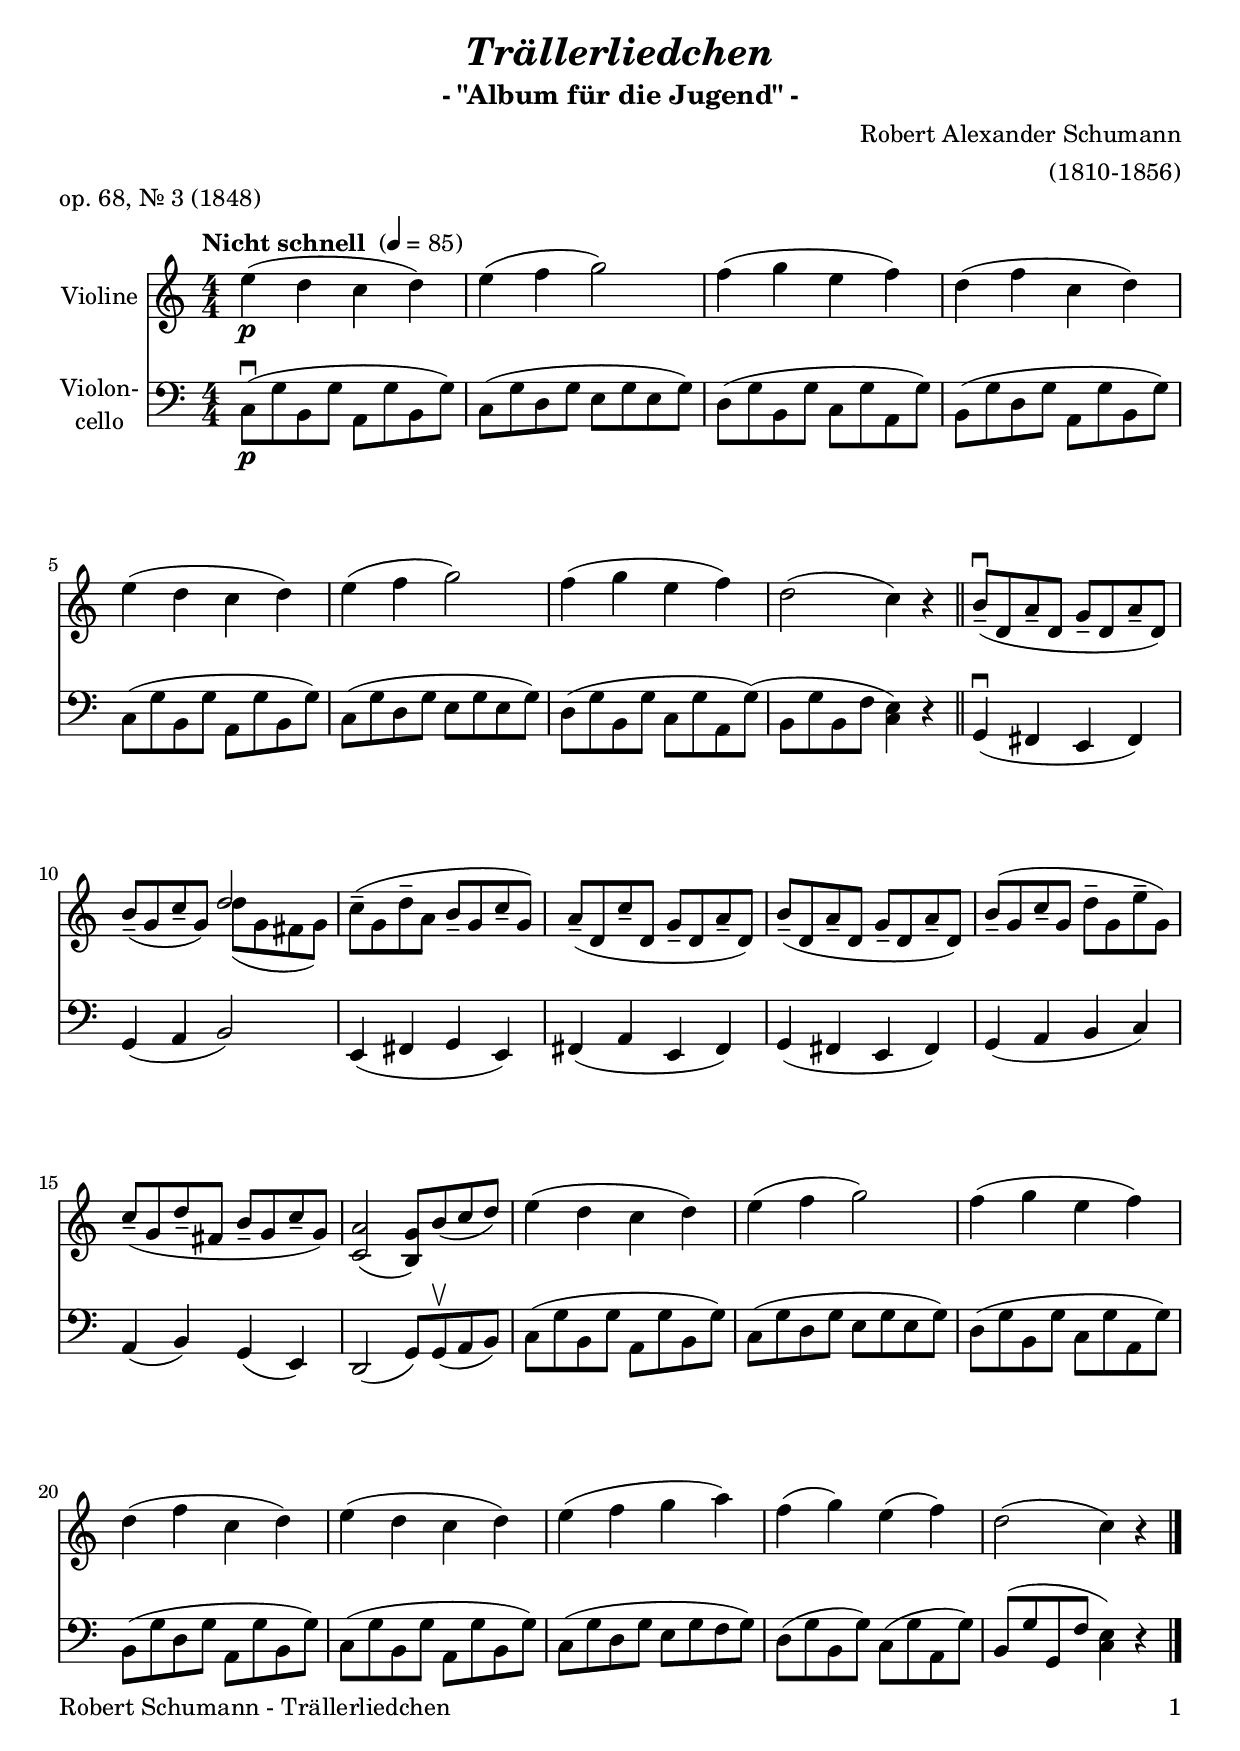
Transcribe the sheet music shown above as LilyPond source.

\version "2.18.2"
\include "deutsch.ly"

#(set-global-staff-size 21)

\header {
  title     = \markup \bold \italic "Trällerliedchen"
  subtitle  = "- \"Album für die Jugend\" -"
  composer  = "Robert Alexander Schumann"
  arranger  = "(1810-1856)"
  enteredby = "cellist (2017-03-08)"
  piece     = "op. 68, Nr. 3 (1848)"
}

voiceconsts = {
  \key c \major
  \time 4/4
  \clef "treble"
  \numericTimeSignature
%  \compressFullBarRests
  \set tupletSpannerDuration = #(ly:make-moment 1 4)
  % Set default beaming for all staves
%  \set Timing.beamExceptions = #'()
%  \set Timing.baseMoment     = #(ly:make-moment 1 4)
%  \set Timing.beatStructure  = #'(1 1)
  \tempo "Nicht schnell " 4=85
}

mivl = "violin"
miba = "cello"

va = \relative c'' {
  \voiceconsts

  e4(\p d c d)
  e( f g2)
  f4( g e f)
  d( f c d)

  e( d c d)
  e( f g2)
  f4( g e f)
  d2( c4) r \bar "||"

  h8(--\downbow d, a'-- d, g-- d a'-- d,)
  h'(-- g c-- g) << d'2 \\ { d8( g, fis g) } >>
  c(-- g d'-- a h-- g c-- g)
  a(-- d, c'-- d, g-- d a'-- d,)

  h'(-- d, a'-- d, g-- d a'-- d,)
  h'(-- g c-- g d'-- g, e'-- g,)
  c(-- g d'-- fis, h-- g c-- g)
  <c, a'>2( <h g'>8) h'( c d)

  e4( d c d)
  e( f g2)
  f4( g e f)
  d( f c d)

  e( d c d)
  e( f g a)
  f( g) e( f)
  d2( c4) r \bar "|."

}

vb = \relative c {
  \voiceconsts
  \clef "bass"
  
  c8(\downbow\p g' h, g' a, g' h, g')
  c,( g' d g e g e g)
  d( g h, g' c, g' a, g')
  h,( g' d g a, g' h, g')

  c,( g' h, g' a, g' h, g')
  c,( g' d g e g e g)
  d( g h, g' c, g' a, g')
  (h, g' h, f' <c e>4) r \bar "||"

  g(\downbow fis e fis)
  g( a h2)
  e,4( fis g e)
  fis( a e fis)

  g( fis e fis)
  g( a h c)
  a( h) g( e)
  d2( g8) g(\upbow a h)

  c( g' h, g' a, g' h, g')
  c,( g' d g e g e g)
  d( g h, g' c, g' a, g')
  h,( g' d g a, g' h, g')

  c,( g' h, g' a, g' h, g')
  c,( g' d g e g f g)
  d( g h, g') c,( g' a, g')
  h,( g' g, f' <c e>4) r \bar "|."
}


music = <<
      \new Staff {
        \set Staff.midiInstrument = \mivl
        \set Staff.instrumentName = \markup \center-column { "Violine" }
        \transpose c c { \va }
      }

      \new Staff {
        \set Staff.midiInstrument = \miba
        \set Staff.instrumentName = \markup \center-column { "Violon-" "cello" }
        \transpose c c { \vb }
      }
>>

\book {
   \paper {
    print-page-number = ##t
    print-first-page-number = ##t
    ragged-last-bottom = ##f
    oddHeaderMarkup = \markup \null
    evenHeaderMarkup = \markup \null
    oddFooterMarkup = \markup {
      \fill-line {
        \on-the-fly #print-page-number-check-first
        "Robert Schumann - Trällerliedchen" \fromproperty #'page:page-number-string
      }
    }
    evenFooterMarkup = \oddFooterMarkup
  } \score {
    \music
    \layout {}
  }

  \score {
    \unfoldRepeats \music

    \midi {
      \context {
        \Score
      }
    }
  }
}